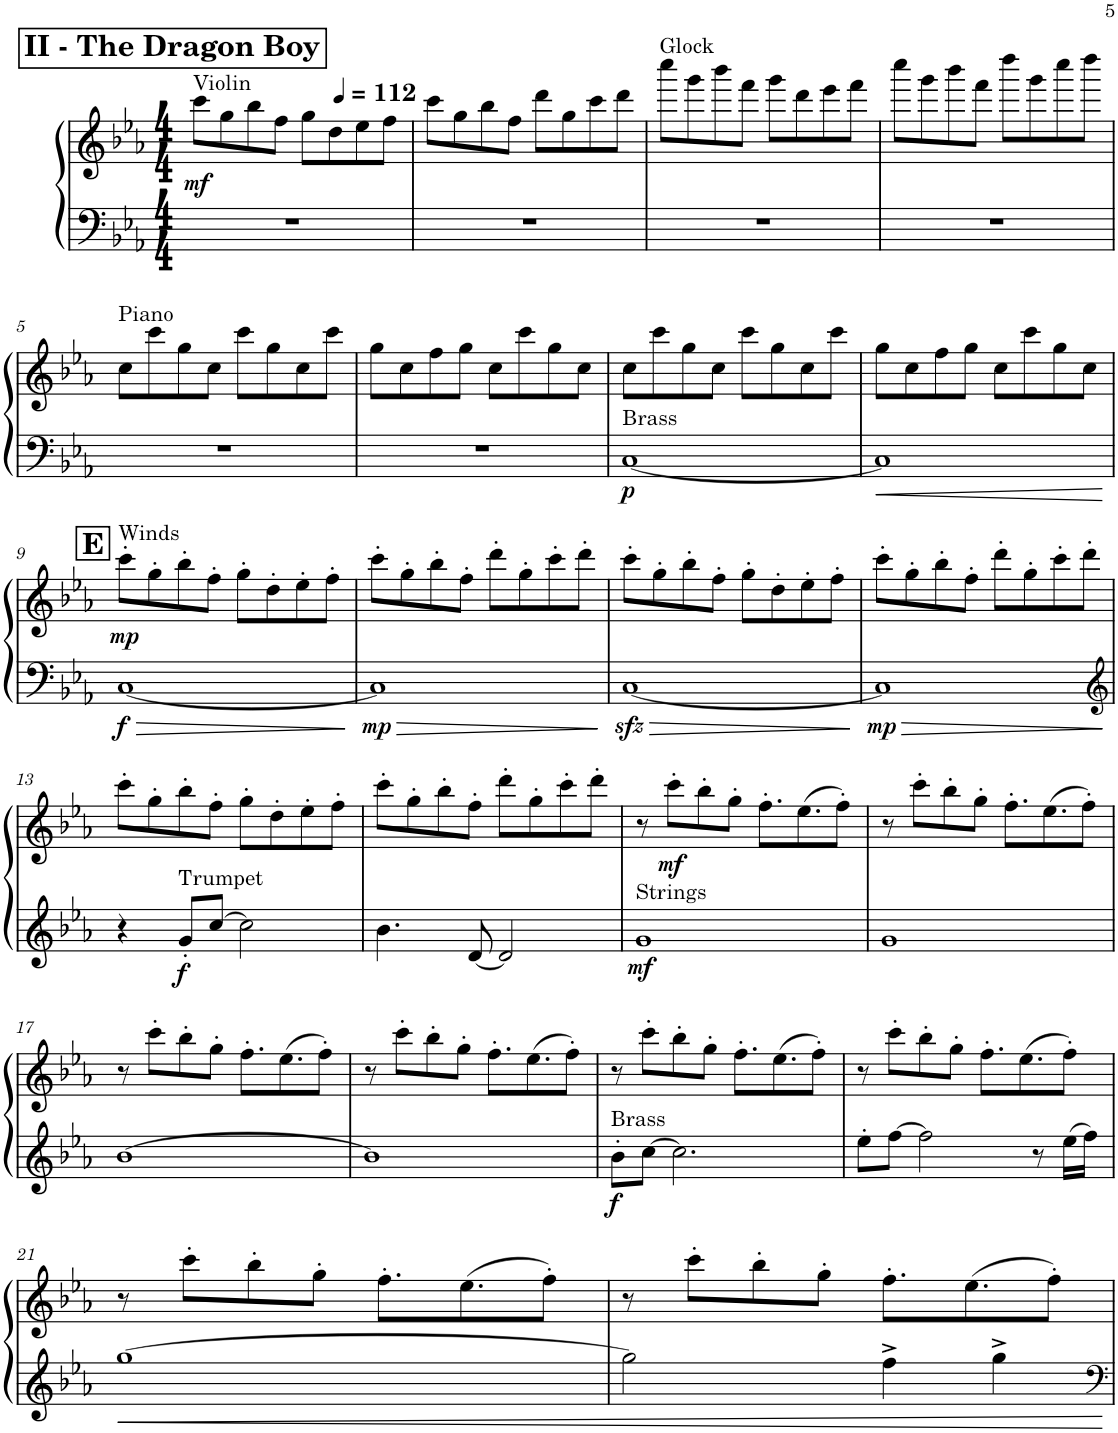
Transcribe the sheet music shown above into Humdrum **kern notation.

**kern	**kern	**dynam
*part1	*part1	*part1
*staff2	*staff1	*staff1/2
*I"Conductor	*	*
*I'Cond.	*	*
!!LO:PB:g=z
*clefF4	*clefG2	*
*k[b-e-a-]	*k[b-e-a-]	*
*M4/4	*M4/4	*
*MM112	*MM112	*
!!LO:REH:place=s1:a:B:cj:fs=14:t=II - The Dragon Boy
=1	=1	=1
!	!LO:TX:a:t=Violin	!
!	!	!LO:DY:b
1r	8ccc\L	mf
.	8gg\	.
.	8bb-\	.
.	8ff\J	.
.	8gg\L	.
.	8dd\	.
.	8ee-\	.
.	8ff\J	.
=2	=2	=2
1r	8ccc\L	.
.	8gg\	.
.	8bb-\	.
.	8ff\J	.
.	8ddd\L	.
.	8gg\	.
.	8ccc\	.
.	8ddd\J	.
=3	=3	=3
!	!LO:TX:a:t=Glock	!
1r	8cccc\L	.
.	8ggg\	.
.	8bbb-\	.
.	8fff\J	.
.	8ggg\L	.
.	8ddd\	.
.	8eee-\	.
.	8fff\J	.
=4	=4	=4
1r	8cccc\L	.
.	8ggg\	.
.	8bbb-\	.
.	8fff\J	.
.	8dddd\L	.
.	8ggg\	.
.	8cccc\	.
.	8dddd\J	.
!!LO:LB:g=z
=5	=5	=5
!	!LO:TX:a:t=Piano	!
1r	8cc\L	.
.	8ccc\	.
.	8gg\	.
.	8cc\J	.
.	8ccc\L	.
.	8gg\	.
.	8cc\	.
.	8ccc\J	.
=6	=6	=6
1r	8gg\L	.
.	8cc\	.
.	8ff\	.
.	8gg\J	.
.	8cc\L	.
.	8ccc\	.
.	8gg\	.
.	8cc\J	.
=7	=7	=7
!LO:TX:a:t=Brass	!	!
!	!	!LO:DY:b=2
[1C	8cc\L	p
.	8ccc\	.
.	8gg\	.
.	8cc\J	.
.	8ccc\L	.
.	8gg\	.
.	8cc\	.
.	8ccc\J	.
=8	=8	=8
1C]	8gg\L	.
.	8cc\	.
.	8ff\	.
.	8gg\J	.
.	8cc\L	.
.	8ccc\	.
.	8gg\	.
.	8cc\J	.
!!LO:LB:g=z
!!LO:REH:place=s1:a:B:cj:fs=14:t=E
=9	=9	=9
!	!LO:TX:a:t=Winds	!
!	!	!LO:DY:b=2
!	!	!LO:DY:n=1:b
[1C	8ccc'\L	f mp
.	8gg'\	.
.	8bb-'\	.
.	8ff'\J	.
.	8gg'\L	.
.	8dd'\	.
.	8ee-'\	.
.	8ff'\J	.
=10	=10	=10
!	!	!LO:DY:b=2
1C]	8ccc'\L	mp
.	8gg'\	.
.	8bb-'\	.
.	8ff'\J	.
.	8ddd'\L	.
.	8gg'\	.
.	8ccc'\	.
.	8ddd'\J	.
=11	=11	=11
[1Czz<	8ccc'\L	.
.	8gg'\	.
.	8bb-'\	.
.	8ff'\J	.
.	8gg'\L	.
.	8dd'\	.
.	8ee-'\	.
.	8ff'\J	.
=12	=12	=12
!	!	!LO:DY:b=2
1C]	8ccc'\L	mp
.	8gg'\	.
.	8bb-'\	.
.	8ff'\J	.
.	8ddd'\L	.
.	8gg'\	.
.	8ccc'\	.
.	8ddd'\J	.
!!LO:LB:g=z
=13	=13	=13
*clefG2	*	*
4r	8ccc'\L	.
.	8gg'\	.
!LO:TX:a:t=Trumpet	!	!
!	!	!LO:DY:b=2
8g'/L	8bb-'\	f
[8cc/J	8ff'\J	.
2cc\]	8gg'\L	.
.	8dd'\	.
.	8ee-'\	.
.	8ff'\J	.
=14	=14	=14
4.b-\	8ccc'\L	.
.	8gg'\	.
.	8bb-'\	.
[8d/	8ff'\J	.
2d/]	8ddd'\L	.
.	8gg'\	.
.	8ccc'\	.
.	8ddd'\J	.
=15	=15	=15
!LO:TX:a:t=Strings	!	!
!	!	!LO:DY:b=2
1g	8r	mf
!	!	!LO:DY:b
.	8ccc'\L	mf
.	8bb-'\	.
.	8gg'\J	.
.	8.ff'\L	.
.	(8.ee-\	.
.	8ff'\J)	.
=16	=16	=16
1g	8r	.
.	8ccc'\L	.
.	8bb-'\	.
.	8gg'\J	.
.	8.ff'\L	.
.	(8.ee-\	.
.	8ff'\J)	.
!!LO:LB:g=z
=17	=17	=17
[1b-	8r	.
.	8ccc'\L	.
.	8bb-'\	.
.	8gg'\J	.
.	8.ff'\L	.
.	(8.ee-\	.
.	8ff'\J)	.
=18	=18	=18
1b-]	8r	.
.	8ccc'\L	.
.	8bb-'\	.
.	8gg'\J	.
.	8.ff'\L	.
.	(8.ee-\	.
.	8ff'\J)	.
=19	=19	=19
!LO:TX:a:t=Brass	!	!
!	!	!LO:DY:b=2
8b-'\L	8r	f
[8cc\J	8ccc'\L	.
2.cc\]	8bb-'\	.
.	8gg'\J	.
.	8.ff'\L	.
.	(8.ee-\	.
.	8ff'\J)	.
=20	=20	=20
8ee-'\L	8r	.
[8ff\J	8ccc'\L	.
2ff\]	8bb-'\	.
.	8gg'\J	.
.	8.ff'\L	.
.	(8.ee-\	.
8r	.	.
16ee-\LL	8ff'\J)	.
16ff\JJ	.	.
!!LO:LB:g=z
=21	=21	=21
[1gg	8r	.
.	8ccc'\L	.
.	8bb-'\	.
.	8gg'\J	.
.	8.ff'\L	.
.	(8.ee-\	.
.	8ff'\J)	.
=22	=22	=22
2gg\]	8r	.
.	8ccc'\L	.
.	8bb-'\	.
.	8gg'\J	.
4ff^\	8.ff'\L	.
.	(8.ee-\	.
4gg^\	.	.
.	8ff'\J)	.
=	=	=
*-	*-	*-
